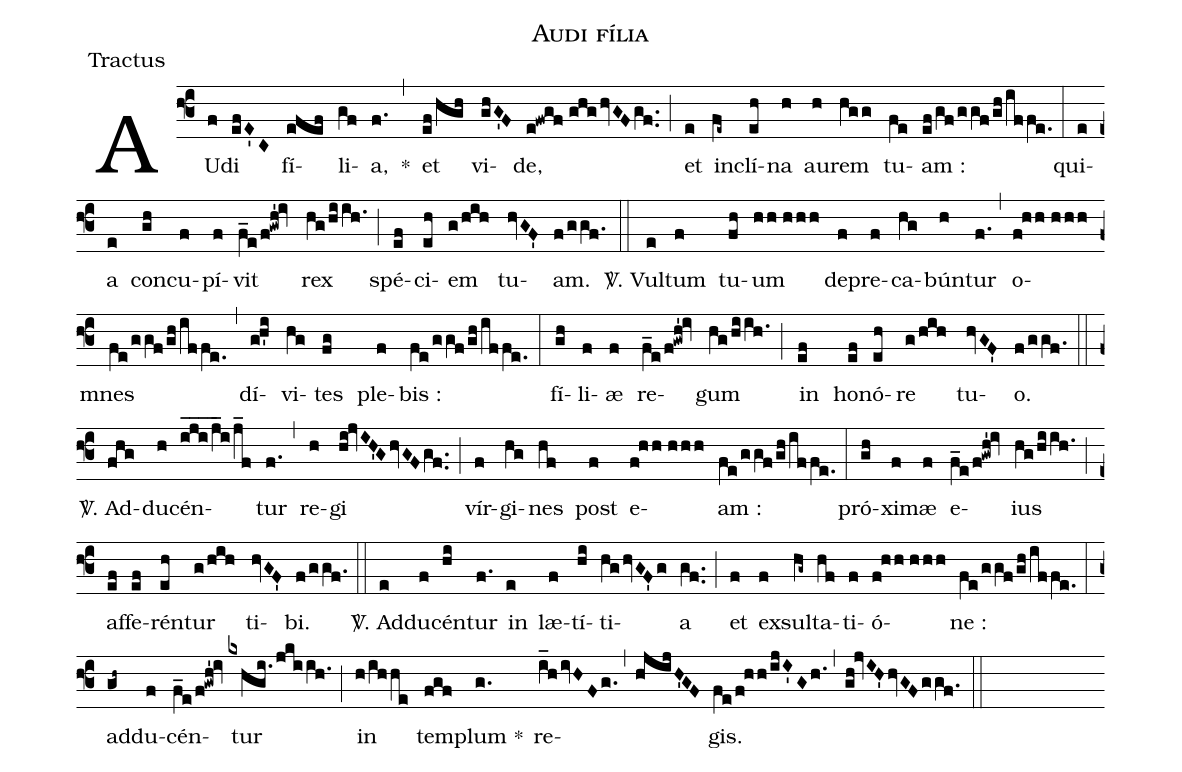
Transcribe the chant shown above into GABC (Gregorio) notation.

name:Audi fília;
office-part:Tractus;
%%
(f3) AU(f)di(efE'C) fí(efef)li(gf)a,(f.) *(,) et(ef/hgh) vi(ghG'F)de,(e!fwgf//ghghvGFgf..) (;) et(e) in(fe~)clí(eh)na(h) au(h)rem(hgg) tu(fe)am :(ef/gf/ggf/gh/iffe.) (:)
qui(e)a(e) con(gh)cu(f)pí(f)vit(f_e/f!gwh'!iv) rex(hg/hiih.) (;) spé(ef)ci(eh)em(g/hih) tu(hvGF')am.(f/ggf.) (::)

<sp>V/</sp>. Vul(e)tum(f) tu(fh)um(hh//hhh) de(f)pre(f)ca(hg)bún(h)tur(f.) (,) o(f!hh//hhh)mnes(fe/ggf/gh/iffe.) (,) dí(g!h'i)vi(hg)tes(fg) ple(f)bis :(fe/ggf/gh/iffe.) (:)
fí(gh)li(f)æ(f) re(f_e/f!gwh'!iv)gum(hg/hiih.) (;) in(ef) ho(ef)nó(eh)re(g/hih) tu(hvGF')o.(f/ggf.) (::)

<sp>V/</sp>. Ad(fhg)du(h)cén(iji___/j_i/j_f)tur(f.) (,) re(h)gi(hi!jvIH'GhvGFgf..) (;) vír(f)gi(hg)nes(hf) post(f) e(f!hh//hhh)am :(fe/ggf/gh/iffe.) (:)
pró(gh)xi(f)mæ(f) e(f_e/f!gwh'!iv)ius(hg/hiih.) (;) af(ef)fe(ef)rén(eh)tur(g/hih) ti(hvGF')bi.(f/ggf.) (::)

<sp>V/</sp>. Ad(e)du(f)cén(hi)tur(f.) in(e) læ(f)tí(hi)ti(hghvGF'g)a(gf..) (;) et(f) ex(f)sul(hg~)ta(hf)ti(f)ó(f!hh//hhh)ne :(fe/ggf/gh/iffe.) (:)
ad(gh~)du(f)cén(f_e/f!gwh'!iv)tur(kxhgi./jkiih.) (;) in(h/ihhe) tem(fgf)plum *(g.) re(i_hivHFg.,hjijH'GF)gis.(fe/f!hh/ijI'Gh.,gh!jvIH'hvGFggf.) (::)
